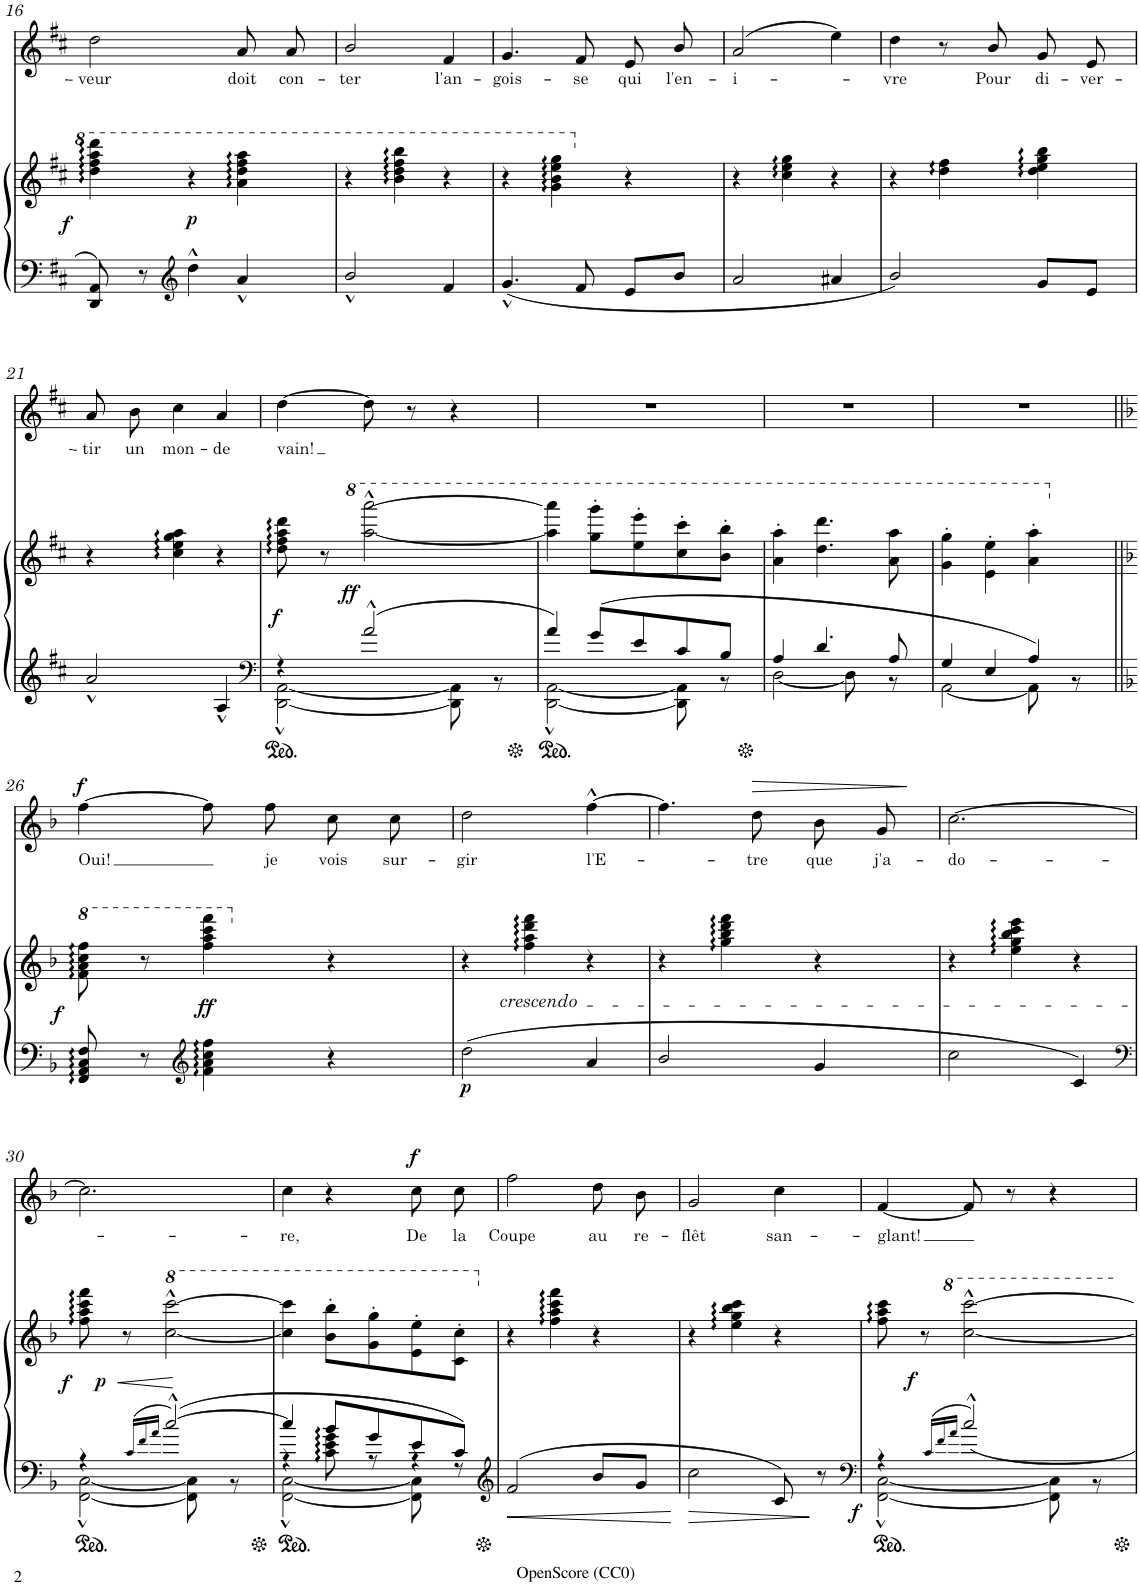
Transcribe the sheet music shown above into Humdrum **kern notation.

**kern	**kern	**dynam	**kern	**text	**dynam
*part2	*part2	*part2	*part1	*part1	*part1
*staff3	*staff2	*staff2/3	*staff1	*staff1	*staff1
*I"Piano	*	*	*I"Chant Voice	*	*
*I'Pno	*	*	*	*	*
!!LO:PB:g=z
*clefF4	*clefG2	*	*clefG2	*	*
*k[f#c#]	*k[f#c#]	*	*k[f#c#]	*	*
*M3/4	*M3/4	*	*M3/4	*	*
=16	=16	=16	=16	=16	=16
!	!	!LO:DY:b	!	!LO:LY:b	!
8DD/ 8AA/	4ddd\ 4fff#\ 4aaa\ 4dddd\	f	2dd\	- veur	.
8r	.	.	.	.	.
*clefG2	*	*	*	*	*
!	!	!LO:DY:b	!	!	!
4dd^^\	4r	p	.	.	.
!	!	!	!	!LO:LY:b	!
4a^^/	4aa\ 4ddd\ 4fff#\ 4aaa\	.	8a/L	doit	.
!	!	!	!	!LO:LY:b	!
.	.	.	8a/J	con-	.
=17	=17	=17	=17	=17	=17
!	!	!	!	!LO:LY:b	!
2b^^/	4r	.	2b/	-ter	.
.	4bb\ 4ddd\ 4fff#\ 4bbb\	.	.	.	.
!	!	!	!	!LO:LY:b	!
4f#/	4r	.	4f#/	l'an-	.
=18	=18	=18	=18	=18	=18
!	!	!	!	!LO:LY:b	!
4.g^^/	4r	.	4.g/	-gois-	.
.	4gg\ 4bb\ 4eee\ 4ggg\	.	.	.	.
!	!	!	!	!LO:LY:b	!
8f#/	.	.	8f#/	-se	.
!	!	!	!	!LO:LY:b	!
8e/L	4r	.	8e/L	qui	.
!	!	!	!	!LO:LY:b	!
8b/J	.	.	8b/J	l'en-	.
=19	=19	=19	=19	=19	=19
!	!	!	!	!LO:LY:b	!
2a/	4r	.	(2a/	-i-	.
.	4cc#\ 4ee\ 4gg\	.	.	.	.
4a#X/	4r	.	4ee\)	.	.
=20	=20	=20	=20	=20	=20
!	!	!	!	!LO:LY:b	!
2b/	4r	.	4dd\	-vre	.
.	4dd\ 4ff#\	.	8r	.	.
!	!	!	!	!LO:LY:b	!
.	.	.	8b/	Pour	.
!	!	!	!	!LO:LY:b	!
8g/L	4dd\ 4ee\ 4gg\ 4bb\	.	8g/L	di-	.
!	!	!	!	!LO:LY:b	!
8e/J	.	.	8e/J	-ver-	.
!!LO:LB:g=z
=21	=21	=21	=21	=21	=21
!	!	!	!	!LO:LY:b	!
2a^^/	4r	.	8a/L	-- tir	.
!	!	!	!	!LO:LY:b	!
.	.	.	8b/J	un	.
!	!	!	!	!LO:LY:b	!
.	4cc#\ 4ee\ 4gg\ 4aa\	.	4cc#\	mon-	.
!	!	!	!	!LO:LY:b	!
4A^^/	4r	.	4a/	-de	.
=22	=22	=22	=22	=22	=22
*clefF4	*	*	*	*	*
*^	*	*	*	*	*
!	!	!	!LO:DY:b	!	!LO:LY:b	!
4r	[2DD\^^ [2AA\^^	8dd\ 8ff#\ 8aa\ 8ddd\	f	[4dd\	vain!	.
.	.	8r	.	.	.	.
*	*	*8va	*	*	*	*
!	!	!	!LO:DY:b	!	!	!
2a^^/	.	[2aaa\^^ [2aaaa\^^	ff	8dd\]	.	.
.	.	.	.	8r	.	.
.	8DD\] 8AA\]	.	.	4r	.	.
.	8r	.	.	.	.	.
=23	=23	=23	=23	=23	=23	=23
4a/	[2DD\^^ [2AA\^^	4aaa\] 4aaaa\]	.	2.r	.	.
8g/L	.	8ggg\' 8gggg\'L	.	.	.	.
8e/	.	8eee\' 8eeee\'	.	.	.	.
8c#/	8DD\] 8AA\]	8ccc#\' 8cccc#\'	.	.	.	.
8B/J	8r	8bb\' 8bbb\'J	.	.	.	.
=24	=24	=24	=24	=24	=24	=24
4A/	[2D\	4aa\' 4aaa\'	.	2.r	.	.
4.d/	.	4.ddd\ 4.dddd\	.	.	.	.
.	8D\]	.	.	.	.	.
8A/	8r	8aa\ 8aaa\	.	.	.	.
=25	=25	=25	=25	=25	=25	=25
4G/	[2AA\	4gg\' 4ggg\'	.	2.r	.	.
4E/	.	4ee\' 4eee\'	.	.	.	.
4A/	8AA\]	4aa\' 4aaa\'	.	.	.	.
.	8r	.	.	.	.	.
*v	*v	*	*	*	*	*
!!LO:LB:g=z
=26||	=26||	=26||	=26||	=26||	=26||
*k[b-]	*k[b-]	*	*k[b-]	*	*
*	*X8va	*	*	*	*
*	*8va	*	*	*	*
*^	*	*	*	*	*
!	!	!	!LO:DY:b	!	!LO:LY:b	!LO:DY:a
*v	*v	*	*	*	*	*
8FF/ 8AA/ 8C/ 8F/	8ff\ 8aa\ 8ccc\ 8fff\	f	[4ff\	Oui!	f
8r	8r	.	.	.	.
*clefG2	*	*	*	*	*
!	!	!LO:DY:b	!	!	!
4f\ 4a\ 4cc\ 4ff\	4fff\ 4aaa\ 4cccc\ 4ffff\	ff	8ff\L]	.	.
!	!	!	!	!LO:LY:b	!
.	.	.	8ff\J	je	.
*	*X8va	*	*	*	*
!	!	!	!	!LO:LY:b	!
4r	4r	.	8cc\L	vois	.
!	!	!	!	!LO:LY:b	!
.	.	.	8cc\J	sur-	.
=27	=27	=27	=27	=27	=27
!	!	!LO:DY:b=2	!	!LO:LY:b	!
2dd\	4r	p	2dd\	-gir	.
!	!LO:TX:b:i:t=crescendo	!	!	!	!
.	4ff\ 4aa\ 4ddd\ 4fff\	.	.	.	.
!	!	!	!	!LO:LY:b	!
4a/	4r	.	[4ff^^\	l'E-	.
=28	=28	=28	=28	=28	=28
2b-/	4r	.	4.ff\]	.	.
.	4gg\ 4bb-\ 4ddd\ 4fff\	.	.	.	.
!	!	!	!	!LO:LY:b	!LO:HP:b
.	.	.	8dd\	-tre	>
!	!	!	!	!LO:LY:b	!
4g/	4r	.	8b-/L	que	.
!	!	!	!	!LO:LY:b	!
.	.	.	8g/J	j'a-	.
.	.	.	.	.	]
=29	=29	=29	=29	=29	=29
!	!	!	!	!LO:LY:b	!
2cc\	4r	.	[2.cc\	-do-	.
.	4ee\ 4gg\ 4bb-\ 4ccc\ 4eee\	.	.	.	.
4c/	4r	.	.	.	.
!!LO:LB:g=z
=30	=30	=30	=30	=30	=30
*clefF4	*	*	*	*	*
*^	*	*	*	*	*
!	!	!	!LO:DY:b	!	!	!
4r	[2FF\^^ [2C\^^	8ff\ 8aa\ 8ccc\ 8fff\	f	2.cc\]	.	.
!	!	!	!LO:HP:b	!	!	!
!	!	!	!LO:DY:n=1:b	!	!	!
.	.	8r	< p	.	.	.
16qc/LL	.	.	.	.	.	.
16qf/	.	.	.	.	.	.
16qa/JJ	.	.	.	.	.	.
*	*	*8va	*	*	*	*
[2cc^^/	.	[2ccc\^^ [2cccc\^^	.	.	.	.
.	8FF\] 8C\]	.	.	.	.	.
.	8r	.	.	.	.	.
=31	=31	=31	=31	=31	=31	=31
*	*^	*	*	*	*	*
!	!	!	!	!	!	!LO:LY:b	!
4cc/]	4r	[2FF\^^ [2C\^^	4ccc\] 4cccc\]	.	4cc\	-re,	.
8b-/L	8c\ 8e\ 8g\	.	8bb-\' 8bbb-\'L	.	4r	.	.
8g/	8r	.	8gg\' 8ggg\'	.	.	.	.
!	!	!	!	!	!	!LO:LY:b	!LO:DY:a
8e/	4r	8FF\] 8C\]	8ee\' 8eee\'	.	8cc\L	De	f
!	!	!	!	!	!	!LO:LY:b	!
8c/J	.	8r	8cc\' 8ccc\'J	.	8cc\J	la	.
*v	*v	*v	*	*	*	*	*
=32	=32	=32	=32	=32	=32
*clefG2	*	*	*	*	*
*	*X8va	*	*	*	*
*^	*	*	*	*	*
*	*^	*	*	*	*	*
!	!	!	!	!	!	!LO:LY:b	!
*v	*v	*v	*	*	*	*	*
2f/	4r	.	2ff\	Coupe	.
.	4ff\ 4aa\ 4ccc\ 4fff\	.	.	.	.
!	!	!	!	!LO:LY:b	!
8b-/L	4r	.	8dd\L	au	.
!	!	!	!	!LO:LY:b	!
8g/J	.	.	8b-\J	re-	.
.	.	[	.	.	.
=33	=33	=33	=33	=33	=33
!	!	!	!	!LO:LY:b	!
2cc\	4r	.	2g/	-flêt	.
.	4ee\ 4gg\ 4bb-\ 4ccc\	.	.	.	.
!	!	!	!	!LO:LY:b	!
8c/	4r	.	4cc\	san-	.
8r	.	.	.	.	.
=34	=34	=34	=34	=34	=34
*clefF4	*	*	*	*	*
*^	*	*	*	*	*
!	!	!	!LO:DY:b=2	!	!LO:LY:b	!
4r	[2FF\^^ [2C\^^	8ff\ 8aa\ 8ccc\	f	[4f/	-glant!	.
!	!	!	!LO:DY:b	!	!	!
.	.	8r	f	.	.	.
16qc/LL	.	.	.	.	.	.
16qf/	.	.	.	.	.	.
16qa/JJ	.	.	.	.	.	.
2cc^^/	.	[2ccc\^^ [2cccc\^^	.	8f/]	.	.
.	.	.	.	8r	.	.
.	8FF\] 8C\]	.	.	4r	.	.
.	8r	.	.	.	.	.
*v	*v	*	*	*	*	*
=	=	=	=	=	=
*-	*-	*-	*-	*-	*-
